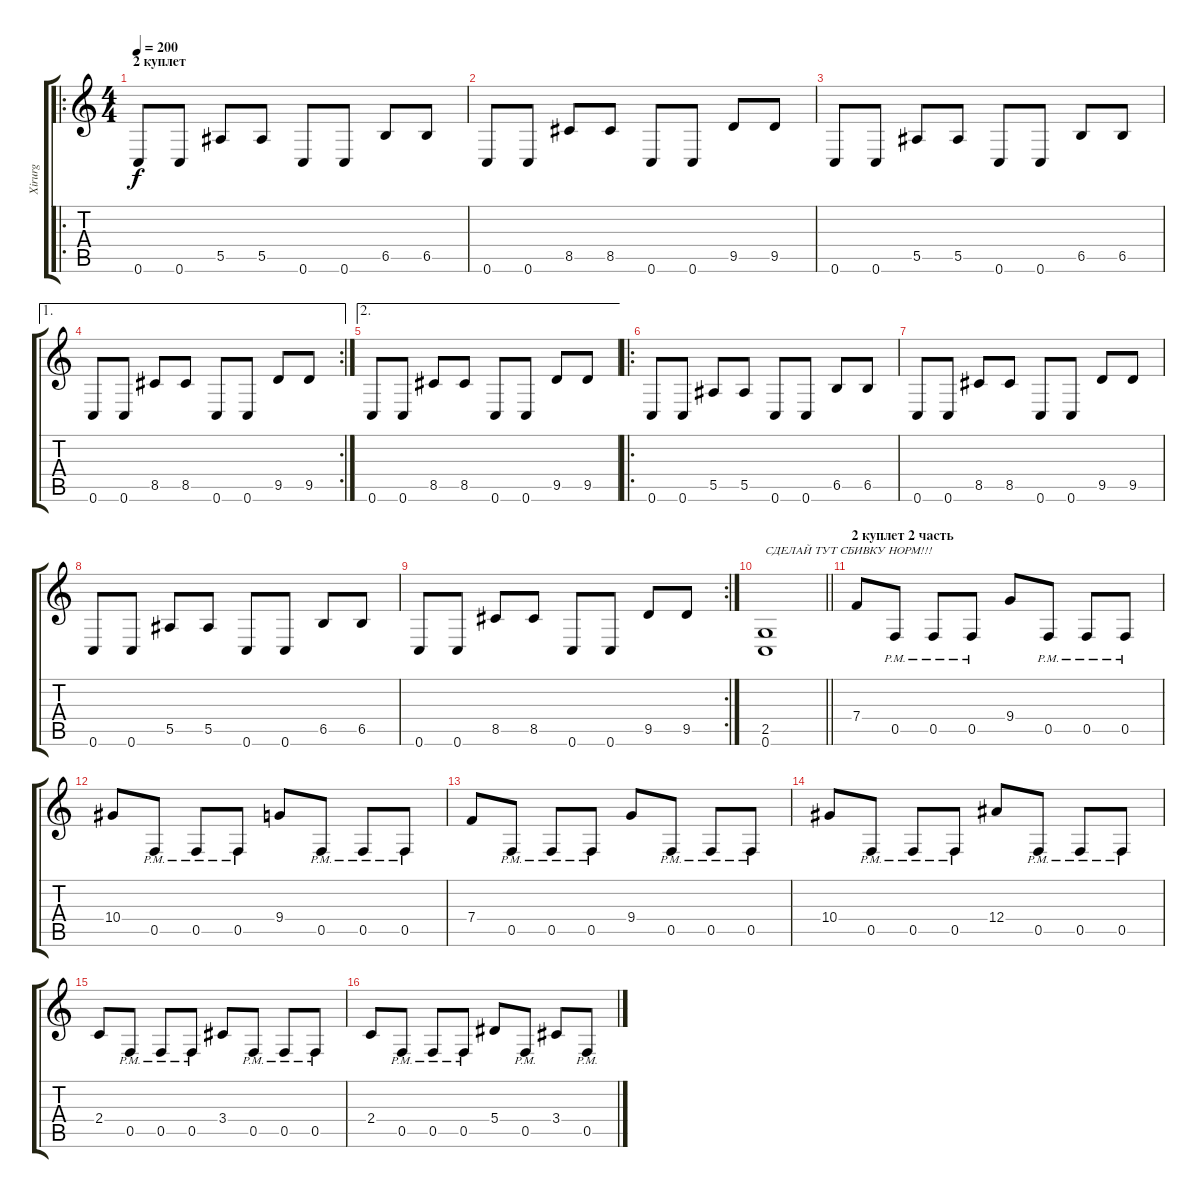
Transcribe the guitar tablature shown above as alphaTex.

\track ("Xirurg" "Xirurg") {instrument distortionguitar}
\staff {score tabs}
\tuning (C4 G3 Eb3 Bb2 F2 C2) {hide}
\ro
\ts (4 4)
\section ("" "2 куплет")
\tempo 200
\clef g2
\ks c
0.6.8{dy f} 0.6.8 5.5.8 5.5.8 0.6.8 0.6.8 6.5.8 6.5.8 |
0.6.8 0.6.8 8.5.8 8.5.8 0.6.8 0.6.8 9.5.8 9.5.8 |
0.6.8 0.6.8 5.5.8 5.5.8 0.6.8 0.6.8 6.5.8 6.5.8 |
\ae 1
\rc 2
0.6.8 0.6.8 8.5.8 8.5.8 0.6.8 0.6.8 9.5.8 9.5.8 |
\ae 2
0.6.8 0.6.8 8.5.8 8.5.8 0.6.8 0.6.8 9.5.8 9.5.8 |
\ro
0.6.8 0.6.8 5.5.8 5.5.8 0.6.8 0.6.8 6.5.8 6.5.8 |
0.6.8 0.6.8 8.5.8 8.5.8 0.6.8 0.6.8 9.5.8 9.5.8 |
0.6.8 0.6.8 5.5.8 5.5.8 0.6.8 0.6.8 6.5.8 6.5.8 |
\rc 2
0.6.8 0.6.8 8.5.8 8.5.8 0.6.8 0.6.8 9.5.8 9.5.8 |
\barLineRight lightlight
(2.5 0.6).1{txt "СДЕЛАЙ ТУТ СБИВКУ НОРМ!!!"} |
\section ("" "2 куплет 2 часть")
7.4.8 0.5{pm}.8 0.5{pm}.8 0.5{pm}.8 9.4.8 0.5{pm}.8 0.5{pm}.8 0.5{pm}.8 |
10.4.8 0.5{pm}.8 0.5{pm}.8 0.5{pm}.8 9.4.8 0.5{pm}.8 0.5{pm}.8 0.5{pm}.8 |
7.4.8 0.5{pm}.8 0.5{pm}.8 0.5{pm}.8 9.4.8 0.5{pm}.8 0.5{pm}.8 0.5{pm}.8 |
10.4.8 0.5{pm}.8 0.5{pm}.8 0.5{pm}.8 12.4.8 0.5{pm}.8 0.5{pm}.8 0.5{pm}.8 |
2.4.8 0.5{pm}.8 0.5{pm}.8 0.5{pm}.8 3.4.8 0.5{pm}.8 0.5{pm}.8 0.5{pm}.8 |
2.4.8 0.5{pm}.8 0.5{pm}.8 0.5{pm}.8 5.4.8 0.5{pm}.8 3.4.8 0.5{pm}.8
